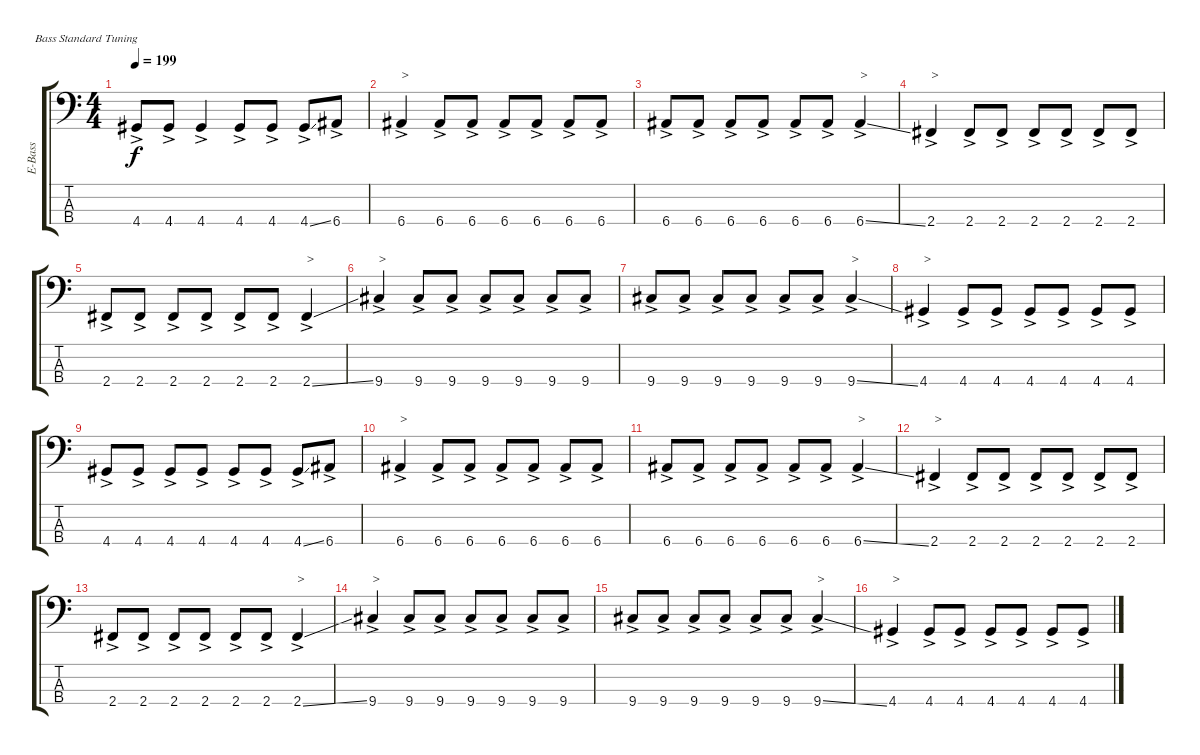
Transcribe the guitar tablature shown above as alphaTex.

\track ("Bass" "E-Bass") {instrument electricbassfinger}
\staff {score tabs}
\tuning (G2 D2 A1 E1)
\ts (4 4)
\tempo 199
\clef f4
\ks c
4.4{ac t}.8{dy f} 4.4{ac}.8 4.4{ac}.4 4.4{ac}.8 4.4{ac}.8 4.4{ss ac}.8 6.4{ac}.8 |
6.4{ac}.4{txt ">"} 6.4{ac}.8 6.4{ac}.8 6.4{ac}.8 6.4{ac}.8 6.4{ac}.8 6.4{ac}.8 |
6.4{ac}.8 6.4{ac}.8 6.4{ac}.8 6.4{ac}.8 6.4{ac}.8 6.4{ac}.8 6.4{ss ac}.4{txt ">"} |
2.4{ac}.4{txt ">"} 2.4{ac}.8 2.4{ac}.8 2.4{ac}.8 2.4{ac}.8 2.4{ac}.8 2.4{ac}.8 |
2.4{ac}.8 2.4{ac}.8 2.4{ac}.8 2.4{ac}.8 2.4{ac}.8 2.4{ac}.8 2.4{ss ac}.4{txt ">"} |
9.4{ac}.4{txt ">"} 9.4{ac}.8 9.4{ac}.8 9.4{ac}.8 9.4{ac}.8 9.4{ac}.8 9.4{ac}.8 |
9.4{ac}.8 9.4{ac}.8 9.4{ac}.8 9.4{ac}.8 9.4{ac}.8 9.4{ac}.8 9.4{ss ac}.4{txt ">"} |
4.4{ac}.4{txt ">"} 4.4{ac}.8 4.4{ac}.8 4.4{ac}.8 4.4{ac}.8 4.4{ac}.8 4.4{ac}.8 |
4.4{ac}.8 4.4{ac}.8 4.4{ac}.8 4.4{ac}.8 4.4{ac}.8 4.4{ac}.8 4.4{ss ac}.8 6.4{ac}.8 |
6.4{ac}.4{txt ">"} 6.4{ac}.8 6.4{ac}.8 6.4{ac}.8 6.4{ac}.8 6.4{ac}.8 6.4{ac}.8 |
6.4{ac}.8 6.4{ac}.8 6.4{ac}.8 6.4{ac}.8 6.4{ac}.8 6.4{ac}.8 6.4{ss ac}.4{txt ">"} |
2.4{ac}.4{txt ">"} 2.4{ac}.8 2.4{ac}.8 2.4{ac}.8 2.4{ac}.8 2.4{ac}.8 2.4{ac}.8 |
2.4{ac}.8 2.4{ac}.8 2.4{ac}.8 2.4{ac}.8 2.4{ac}.8 2.4{ac}.8 2.4{ss ac}.4{txt ">"} |
9.4{ac}.4{txt ">"} 9.4{ac}.8 9.4{ac}.8 9.4{ac}.8 9.4{ac}.8 9.4{ac}.8 9.4{ac}.8 |
9.4{ac}.8 9.4{ac}.8 9.4{ac}.8 9.4{ac}.8 9.4{ac}.8 9.4{ac}.8 9.4{ss ac}.4{txt ">"} |
4.4{ac}.4{txt ">"} 4.4{ac}.8 4.4{ac}.8 4.4{ac}.8 4.4{ac}.8 4.4{ac}.8 4.4{ac}.8
